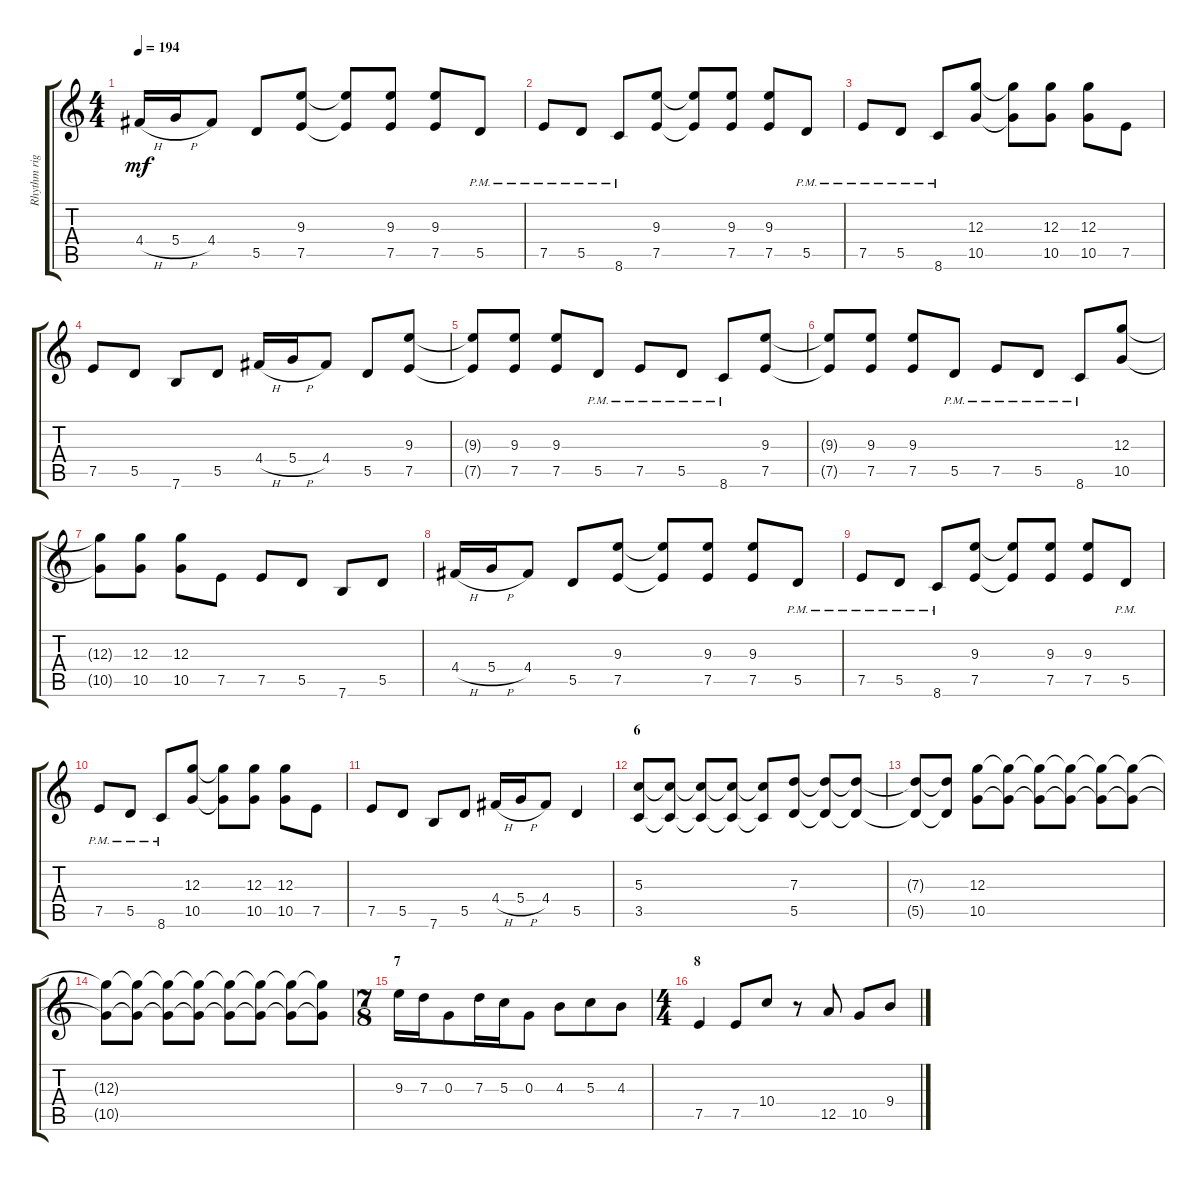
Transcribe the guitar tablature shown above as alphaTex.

\track ("Rhythm right" "Rhythm rig") {instrument distortionguitar}
\staff {score tabs}
\tuning (E4 B3 G3 D3 A2 E2) {hide}
\ts (4 4)
\tempo 194
\clef g2
\ks c
4.4{h}.16{dy mf} 5.4{h}.16 4.4.8 5.5.8 (9.3 7.5).8 (9.3{t} 7.5{t}).8 (9.3 7.5).8 (9.3 7.5).8 5.5{pm}.8 |
7.5{pm}.8 5.5{pm}.8 8.6{pm}.8 (9.3 7.5).8 (9.3{t} 7.5{t}).8 (9.3 7.5).8 (9.3 7.5).8 5.5{pm}.8 |
7.5{pm}.8 5.5{pm}.8 8.6{pm}.8 (12.3 10.5).8 (12.3{t} 10.5{t}).8 (12.3 10.5).8 (12.3 10.5).8 7.5.8 |
7.5.8 5.5.8 7.6.8 5.5.8 4.4{h}.16 5.4{h}.16 4.4.8 5.5.8 (9.3 7.5).8 |
(9.3{t} 7.5{t}).8 (9.3 7.5).8 (9.3 7.5).8 5.5{pm}.8 7.5{pm}.8 5.5{pm}.8 8.6{pm}.8 (9.3 7.5).8 |
(9.3{t} 7.5{t}).8 (9.3 7.5).8 (9.3 7.5).8 5.5{pm}.8 7.5{pm}.8 5.5{pm}.8 8.6{pm}.8 (12.3 10.5).8 |
(12.3{t} 10.5{t}).8 (12.3 10.5).8 (12.3 10.5).8 7.5.8 7.5.8 5.5.8 7.6.8 5.5.8 |
4.4{h}.16 5.4{h}.16 4.4.8 5.5.8 (9.3 7.5).8 (9.3{t} 7.5{t}).8 (9.3 7.5).8 (9.3 7.5).8 5.5{pm}.8 |
7.5{pm}.8 5.5{pm}.8 8.6{pm}.8 (9.3 7.5).8 (9.3{t} 7.5{t}).8 (9.3 7.5).8 (9.3 7.5).8 5.5{pm}.8 |
7.5{pm}.8 5.5{pm}.8 8.6{pm}.8 (12.3 10.5).8 (12.3{t} 10.5{t}).8 (12.3 10.5).8 (12.3 10.5).8 7.5.8 |
7.5.8 5.5.8 7.6.8 5.5.8 4.4{h}.16 5.4{h}.16 4.4.8 5.5.4 |
\section ("" "6")
(5.3 3.5).8 (5.3{t} 3.5{t}).8 (5.3{t} 3.5{t}).8 (5.3{t} 3.5{t}).8 (5.3{t} 3.5{t}).8 (7.3 5.5).8 (7.3{t} 5.5{t}).8 (7.3{t} 5.5{t}).8 |
(7.3{t} 5.5{t}).8 (7.3{t} 5.5{t}).8 (12.3 10.5).8 (12.3{t} 10.5{t}).8 (12.3{t} 10.5{t}).8 (12.3{t} 10.5{t}).8 (12.3{t} 10.5{t}).8 (12.3{t} 10.5{t}).8 |
(12.3{t} 10.5{t}).8 (12.3{t} 10.5{t}).8 (12.3{t} 10.5{t}).8 (12.3{t} 10.5{t}).8 (12.3{t} 10.5{t}).8 (12.3{t} 10.5{t}).8 (12.3{t} 10.5{t}).8 (12.3{t} 10.5{t}).8 |
\ts (7 8)
\section ("" "7")
9.3.16 7.3.16 0.3.8 7.3.16 5.3.16 0.3.8 4.3.8 5.3.8 4.3.8 |
\ts (4 4)
\section ("" "8")
7.5.4 7.5.8 10.4.8 r.8 12.5.8 10.5.8 9.4.8
